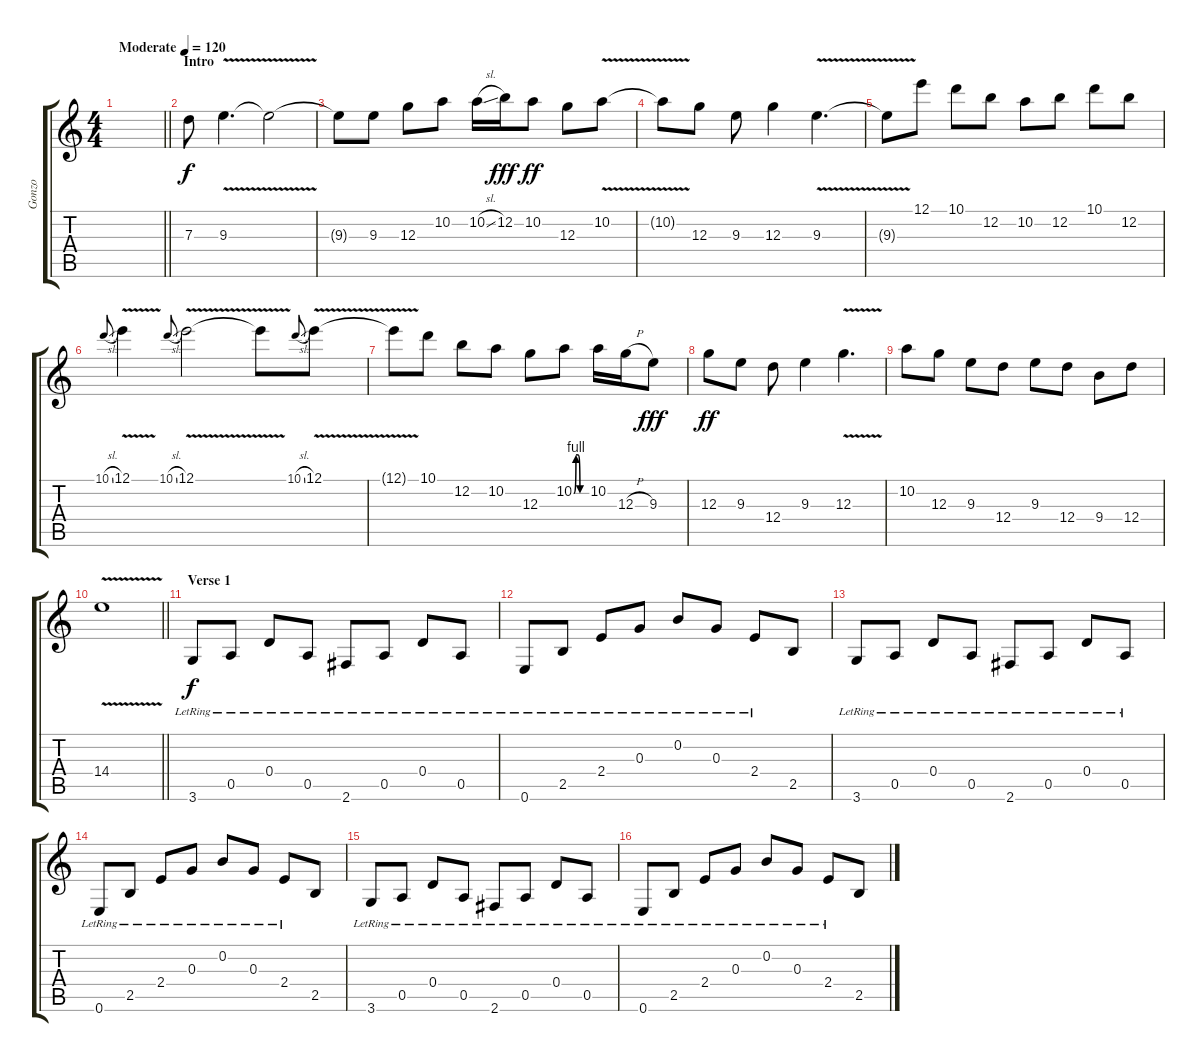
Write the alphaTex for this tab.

\track ("Gonzo" "Gonzo") {instrument acousticguitarsteel}
\staff {score tabs}
\tuning (E4 B3 G3 D3 A2 E2) {hide}
\ts (4 4)
\tempo (120 "Moderate")
\clef g2
\barLineRight lightlight
\ks c
|
\section ("" "Intro")
7.3.8{volume 15} 9.3{v}.4{d} 9.3{t}.2 |
9.3{t}.8 9.3.8 12.3.8 10.2.8 10.2{sl}.16 12.2.16{dy fff} 10.2.8{dy ff} 12.3.8 10.2{v}.8 |
10.2{t}.8 12.3.8 9.3.8 12.3.4 9.3{v}.4{d} |
9.3{t}.8 12.1.8 10.1.8 12.2.8 10.2.8 12.2.8 10.1.8 12.2.8 |
10.1{sl}.8{gr onbeat} 12.1{v}.4 10.1{sl}.8{gr onbeat} 12.1{v}.2 12.1{t}.8 10.1{sl}.8{gr onbeat} 12.1{v}.8 |
12.1{t}.8 10.1.8 12.2.8 10.2.8 12.3.8 10.2{be (custom 0 0 10 4 20 4 29 0 60 0)}.8 10.2.16 12.3{h}.16 9.3.8{dy fff} |
12.3.8{dy ff} 9.3.8 12.4.8 9.3.4 12.3{v}.4{d} |
10.2.8 12.3.8 9.3.8 12.4.8 9.3.8 12.4.8 9.4.8 12.4.8 |
\barLineRight lightlight
14.4{v}.1 |
\section ("" "Verse 1")
3.6{lr}.8{dy f volume 10} 0.5{lr}.8 0.4{lr}.8 0.5{lr}.8 2.6{lr}.8 0.5{lr}.8 0.4{lr}.8 0.5{lr}.8 |
0.6{lr}.8 2.5{lr}.8 2.4{lr}.8 0.3{lr}.8 0.2{lr}.8 0.3{lr}.8 2.4{lr}.8 2.5.8 |
3.6{lr}.8 0.5{lr}.8 0.4{lr}.8 0.5{lr}.8 2.6{lr}.8 0.5{lr}.8 0.4{lr}.8 0.5{lr}.8 |
0.6{lr}.8 2.5{lr}.8 2.4{lr}.8 0.3{lr}.8 0.2{lr}.8 0.3{lr}.8 2.4{lr}.8 2.5.8 |
3.6{lr}.8 0.5{lr}.8 0.4{lr}.8 0.5{lr}.8 2.6{lr}.8 0.5{lr}.8 0.4{lr}.8 0.5{lr}.8 |
0.6{lr}.8 2.5{lr}.8 2.4{lr}.8 0.3{lr}.8 0.2{lr}.8 0.3{lr}.8 2.4{lr}.8 2.5.8
